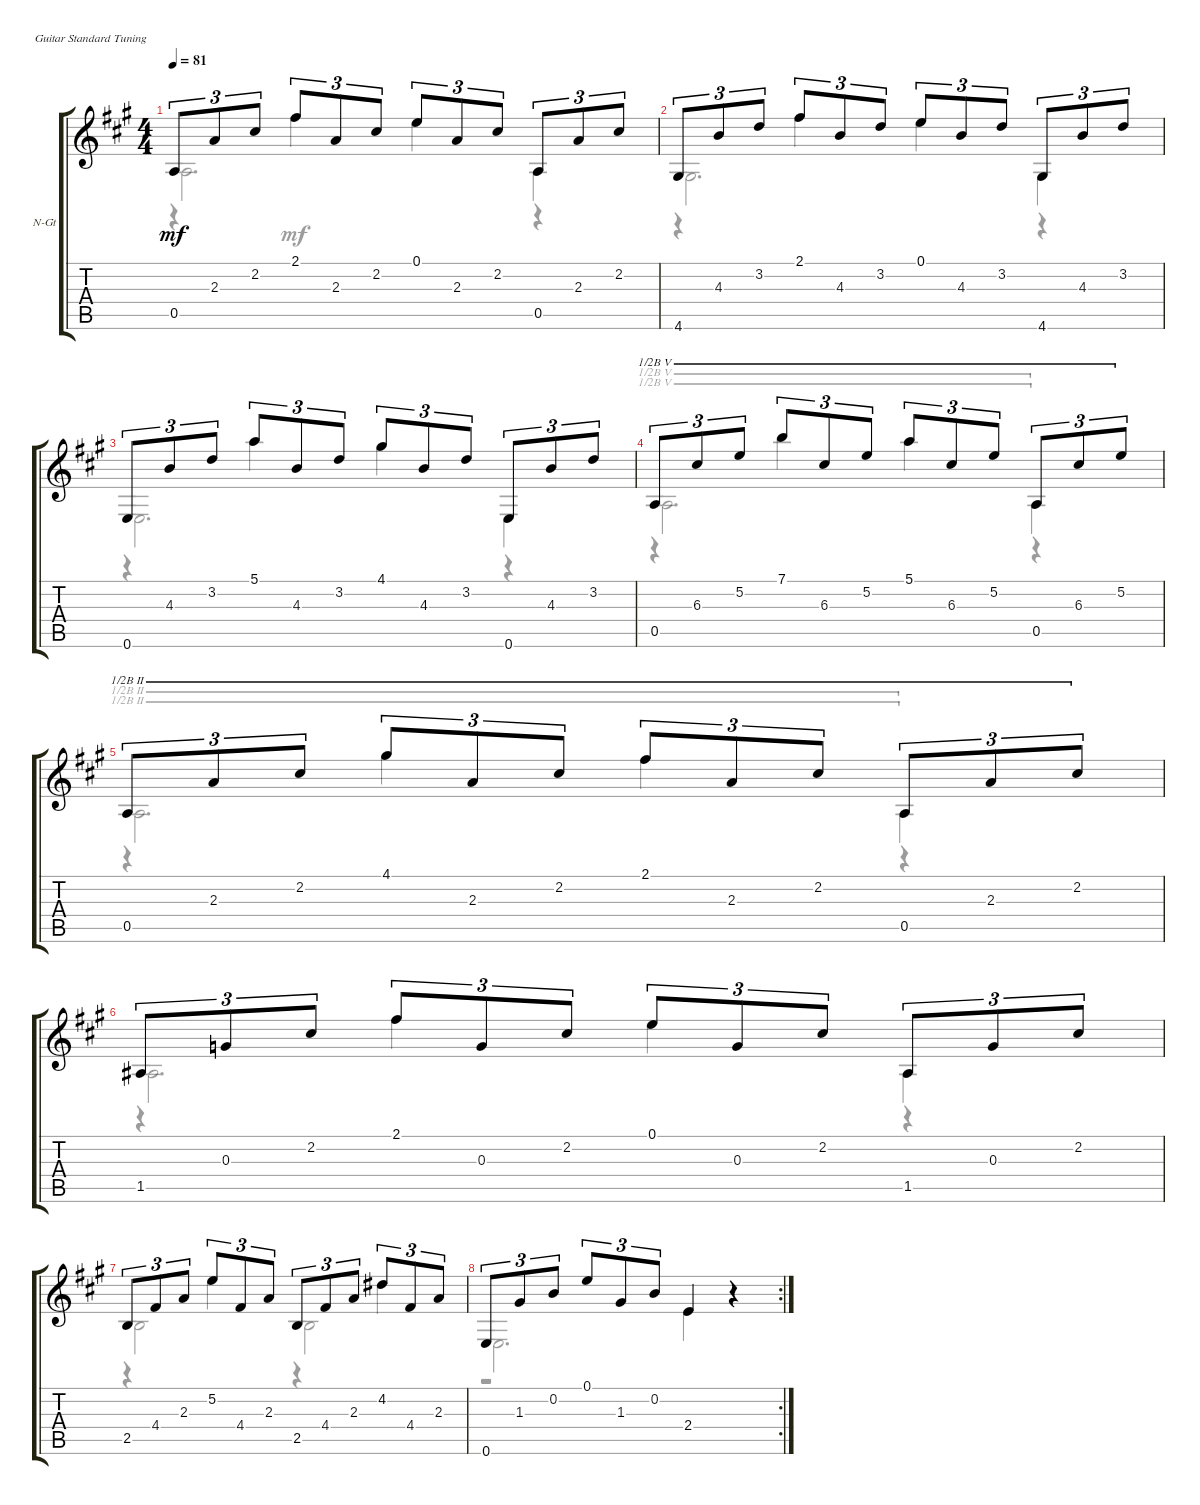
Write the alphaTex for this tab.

\defaultSystemsLayout 4
\bracketExtendMode groupsimilarinstruments
\firstSystemTrackNameOrientation horizontal
\otherSystemsTrackNameOrientation horizontal
\track ("Nylon Guitar" "N-Gt") {instrument acousticguitarnylon}
\staff {score tabs}
\tuning (E4 B3 G3 D3 A2 E2)
\voice
\ts (4 4)
\tempo 81
\clef g2
\ks a
0.5.8{tu (3 2) dy mf instrument acousticguitarnylon} 2.3.8{tu (3 2)} 2.2.8{tu (3 2)} 2.1.8{tu (3 2)} 2.3.8{tu (3 2)} 2.2.8{tu (3 2)} 0.1.8{tu (3 2)} 2.3.8{tu (3 2)} 2.2.8{tu (3 2)} 0.5.8{tu (3 2)} 2.3.8{tu (3 2)} 2.2.8{tu (3 2)} |
4.6.8{tu (3 2)} 4.3.8{tu (3 2)} 3.2.8{tu (3 2)} 2.1.8{tu (3 2)} 4.3.8{tu (3 2)} 3.2.8{tu (3 2)} 0.1.8{tu (3 2)} 4.3.8{tu (3 2)} 3.2.8{tu (3 2)} 4.6.8{tu (3 2)} 4.3.8{tu (3 2)} 3.2.8{tu (3 2)} |
0.6.8{tu (3 2)} 4.3.8{tu (3 2)} 3.2.8{tu (3 2)} 5.1.8{tu (3 2)} 4.3.8{tu (3 2)} 3.2.8{tu (3 2)} 4.1.8{tu (3 2)} 4.3.8{tu (3 2)} 3.2.8{tu (3 2)} 0.6.8{tu (3 2)} 4.3.8{tu (3 2)} 3.2.8{tu (3 2)} |
0.5.8{tu (3 2) barre (5 half)} 6.3.8{tu (3 2) barre (5 half)} 5.2.8{tu (3 2) barre (5 half)} 7.1.8{tu (3 2) barre (5 half)} 6.3.8{tu (3 2) barre (5 half)} 5.2.8{tu (3 2) barre (5 half)} 5.1.8{tu (3 2) barre (5 half)} 6.3.8{tu (3 2) barre (5 half)} 5.2.8{tu (3 2) barre (5 half)} 0.5.8{tu (3 2) barre (5 half)} 6.3.8{tu (3 2) barre (5 half)} 5.2.8{tu (3 2) barre (5 half)} |
0.5.8{tu (3 2) barre (2 half)} 2.3.8{tu (3 2) barre (2 half)} 2.2.8{tu (3 2) barre (2 half)} 4.1.8{tu (3 2) barre (2 half)} 2.3.8{tu (3 2) barre (2 half)} 2.2.8{tu (3 2) barre (2 half)} 2.1.8{tu (3 2) barre (2 half)} 2.3.8{tu (3 2) barre (2 half)} 2.2.8{tu (3 2) barre (2 half)} 0.5.8{tu (3 2) barre (2 half)} 2.3.8{tu (3 2) barre (2 half)} 2.2.8{tu (3 2) barre (2 half)} |
1.5.8{tu (3 2)} 0.3.8{tu (3 2)} 2.2.8{tu (3 2)} 2.1.8{tu (3 2)} 0.3.8{tu (3 2)} 2.2.8{tu (3 2)} 0.1.8{tu (3 2)} 0.3.8{tu (3 2)} 2.2.8{tu (3 2)} 1.5.8{tu (3 2)} 0.3.8{tu (3 2)} 2.2.8{tu (3 2)} |
2.5.8{tu (3 2)} 4.4.8{tu (3 2)} 2.3.8{tu (3 2)} 5.2.8{tu (3 2)} 4.4.8{tu (3 2)} 2.3.8{tu (3 2)} 2.5.8{tu (3 2)} 4.4.8{tu (3 2)} 2.3.8{tu (3 2)} 4.2.8{tu (3 2)} 4.4.8{tu (3 2)} 2.3.8{tu (3 2)} |
\rc 2
0.6.8{tu (3 2)} 1.3.8{tu (3 2)} 0.2.8{tu (3 2)} 0.1.8{tu (3 2)} 1.3.8{tu (3 2)} 0.2.8{tu (3 2)} 2.4.4 r.4
\voice
\clef g2
\ottava regular
\simile none
\ks a
0.5.2{d dy mf} 0.5.4 |
4.6.2{d} 4.6.4 |
0.6.2{d} 0.6.4 |
0.5.2{d barre (5 half)} 0.5.4{barre (5 half)} |
0.5.2{d barre (2 half)} 0.5.4{barre (2 half)} |
1.5.2{d} 1.5.4 |
2.5.2 2.5.2 |
0.6.2{d} r.4
\voice
\clef g2
\ottava regular
\simile none
\ks a
r.4{dy mf} 2.1.4 0.1.4 r.4 |
r.4 2.1.4 0.1.4 r.4 |
r.4 5.1.4 4.1.4 r.4 |
r.4{barre (5 half)} 7.1.4{barre (5 half)} 5.1.4{barre (5 half)} r.4{barre (5 half)} |
r.4{barre (2 half)} 4.1.4{barre (2 half)} 2.1.4{barre (2 half)} r.4{barre (2 half)} |
r.4 2.1.4 0.1.4 r.4 |
r.4 5.2.4 r.4 4.2.4 |
r.2 2.4.4 r.4
